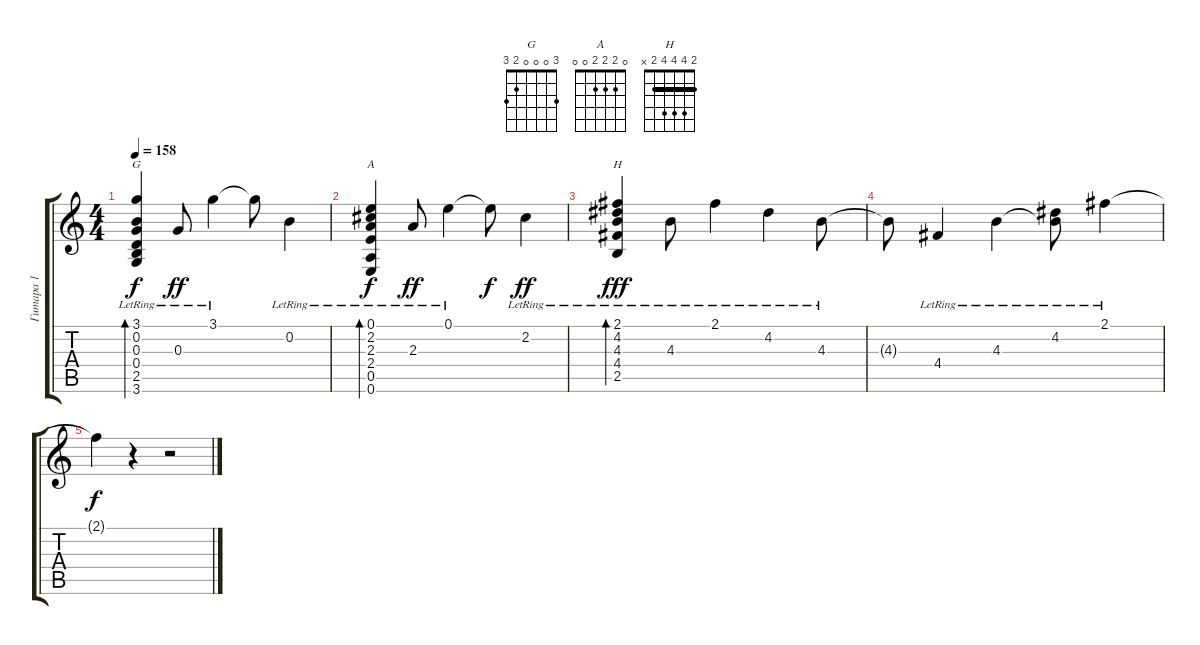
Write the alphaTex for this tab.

\track ("Гитара 1" "Гитара 1") {instrument acousticguitarsteel}
\staff {score tabs}
\tuning (E4 B3 G3 D3 A2 E2) {hide}
\chord ("G" 3 0 0 0 2 3)
\chord ("A" 0 2 2 2 0 0)
\chord ("H" 2 4 4 4 2 x) {barre 2}
\ts (4 4)
\tempo 158
\clef g2
\ks c
(3.1{lr} 0.2{lr} 0.3{lr} 0.4{lr} 2.5{lr} 3.6{lr}).4{bd 240 ch "G" dy f} 0.3{lr}.8{dy ff} 3.1{lr}.4 3.1{t}.8 0.2{lr}.4 |
(0.1{lr} 2.2{lr} 2.3{lr} 2.4{lr} 0.5{lr} 0.6{lr}).4{bd 240 ch "A" dy f} 2.3{lr}.8{dy ff} 0.1{lr}.4 0.1{t}.8{dy f} 2.2{lr}.4{dy ff} |
(2.1{lr} 4.2{lr} 4.3{lr} 4.4{lr} 2.5{lr}).4{bd 240 ch "H" dy fff} 4.3{lr}.8 2.1{lr}.4 4.2{lr}.4 4.3{lr}.8 |
4.3{t}.8 4.4{lr}.4 4.3{lr}.4 (4.2{lr} 4.3{t}).8 2.1{lr}.4 |
2.1{t}.4{dy f} r.4 r.2
